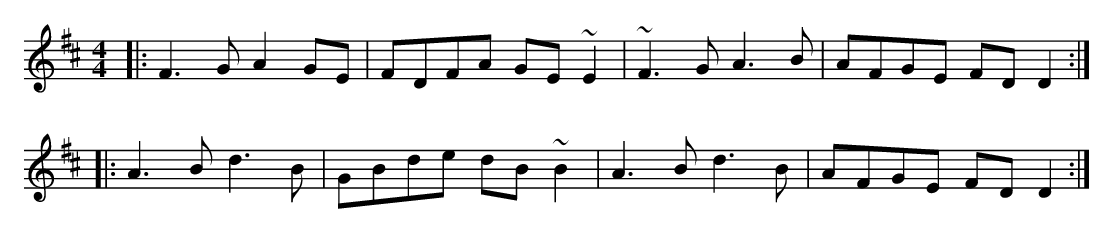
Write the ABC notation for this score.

X:1
M:4/4
K:D
|:F3G A2GE|FDFA GE~E2|~F3G A3B|AFGE FDD2:|:
A3B d3B|GBde dB~B2|A3B d3B|AFGE FDD2:|
